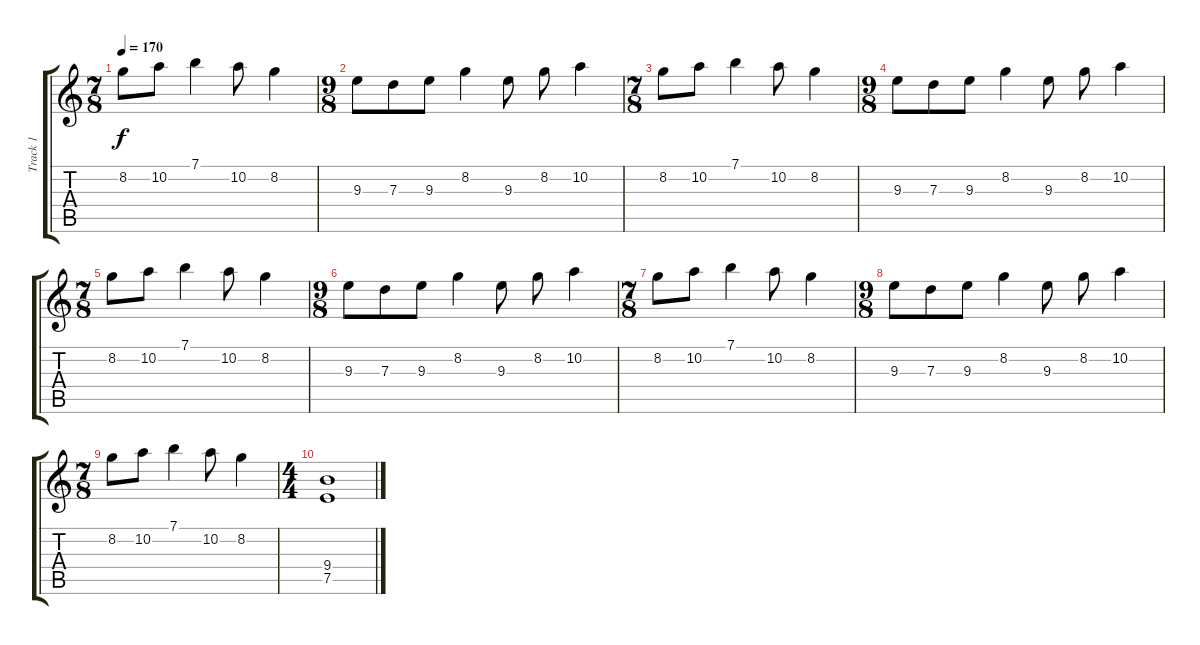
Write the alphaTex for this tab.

\track ("Track 1" "Track 1") {instrument distortionguitar}
\staff {score tabs}
\tuning (E4 B3 G3 D3 A2 E2) {hide}
\ts (7 8)
\tempo 170
\clef g2
\ks c
8.2.8{dy f} 10.2.8 7.1.4 10.2.8 8.2.4 |
\ts (9 8)
9.3.8 7.3.8 9.3.8 8.2.4 9.3.8 8.2.8 10.2.4 |
\ts (7 8)
8.2.8 10.2.8 7.1.4 10.2.8 8.2.4 |
\ts (9 8)
9.3.8 7.3.8 9.3.8 8.2.4 9.3.8 8.2.8 10.2.4 |
\ts (7 8)
8.2.8 10.2.8 7.1.4 10.2.8 8.2.4 |
\ts (9 8)
9.3.8 7.3.8 9.3.8 8.2.4 9.3.8 8.2.8 10.2.4 |
\ts (7 8)
8.2.8 10.2.8 7.1.4 10.2.8 8.2.4 |
\ts (9 8)
9.3.8 7.3.8 9.3.8 8.2.4 9.3.8 8.2.8 10.2.4 |
\ts (7 8)
8.2.8 10.2.8 7.1.4 10.2.8 8.2.4 |
\ts (4 4)
(9.4 7.5).1
